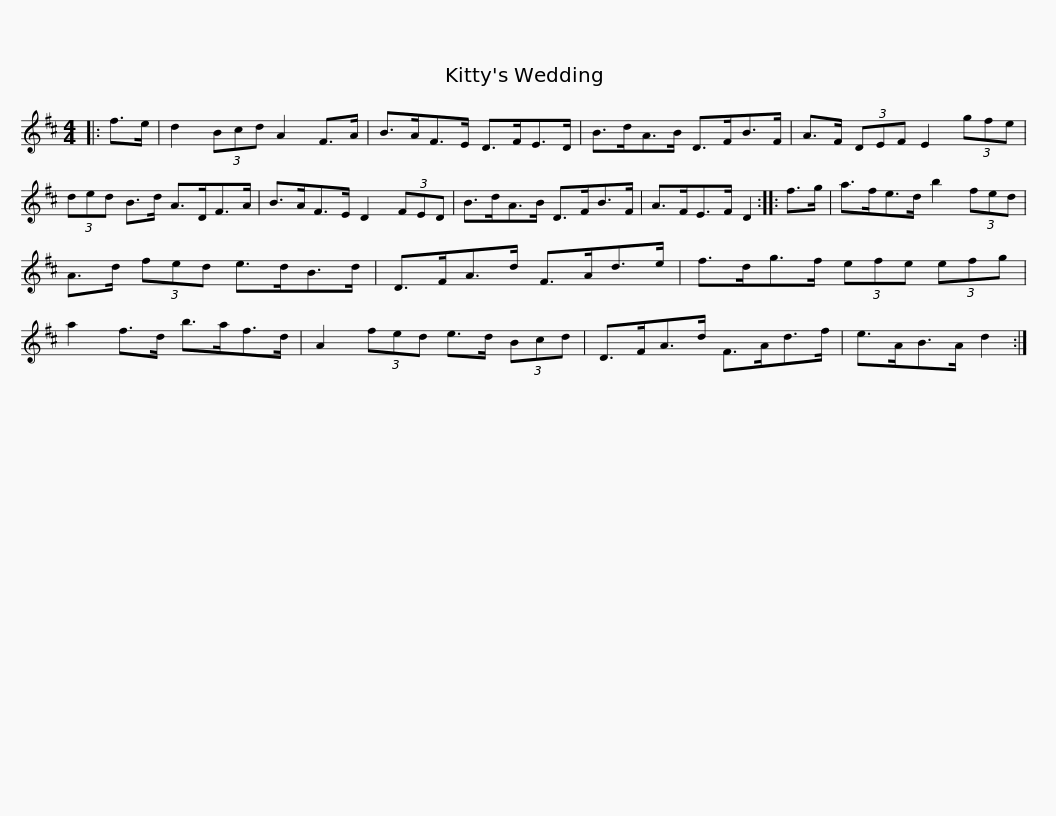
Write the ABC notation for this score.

X:1
L:1/8
M:4/4
I:linebreak $
K:D
V:1 treble
V:1
|: f>e | d2 (3Bcd A2 F>A | B>AF>E D>FE>D | B>dA>B D>FB>F | A>F (3DEF E2 (3gfe |$ %5
 (3ded B>d A>DF>A | B>AF>E D2 (3FED | B>dA>B D>FB>F | A>FE>F D2 :: f>g |$ %10
 a>fe>d b2 (3fed | A>d (3fed e>dB>d | D>FA>d F>Ad>e | f>dg>f (3efe (3efg |$ a2 f>d b>af>d | %15
 A2 (3fed e>d (3Bcd | D>FA>d F>Ad>f | e>AB>A d2 :| %18
